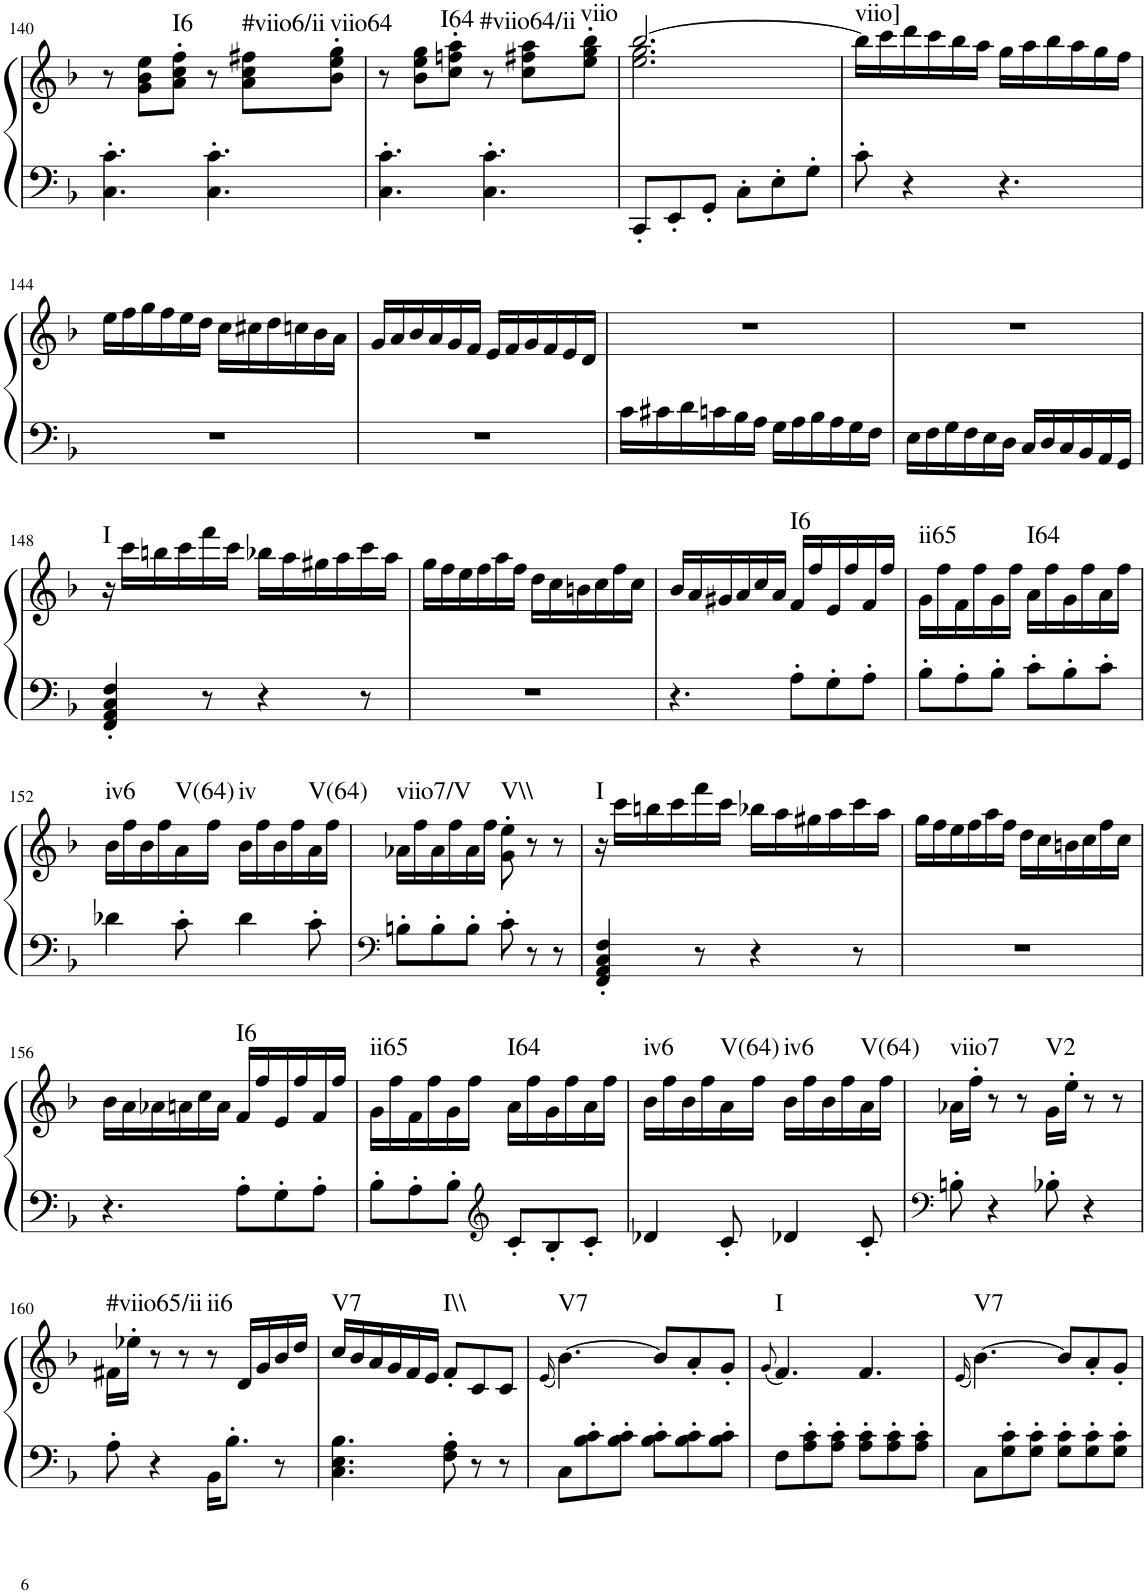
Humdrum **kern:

**kern	**kern	**harte
*part1	*part1	*part1
*staff2	*staff1	*
*I"Piano, Piano right	*	*
*I'Pno.	*	*
!!LO:PB:g=z
*clefF4	*clefG2	*
*k[b-]	*k[b-]	*
*M6/8	*M6/8	*
=140	=140	=140
4.C\' 4.c\'	8r	.
.	8g\ 8b-\ 8ee\L	.
!	!	!LO:H:kt=I6
.	8a\' 8cc\' 8ff\'J	N
4.C\' 4.c\'	8r	.
!	!	!LO:H:kt=#viio6/ii
.	8a\ 8cc\ 8ff#X\L	N
!	!	!LO:H:kt=viio64
.	8b-\' 8ee\' 8gg\'J	N
=141	=141	=141
4.C\' 4.c\'	8r	.
.	8b-\ 8ee\ 8gg\L	.
!	!	!LO:H:kt=I64
.	8cc\' 8ffn\' 8aa\'J	N
4.C\' 4.c\'	8r	.
!	!	!LO:H:kt=#viio64/ii
.	8cc\ 8ff#X\ 8aa\L	N
!	!	!LO:H:kt=viio
.	8ee\' 8gg\' 8bb-\'J	N
=142	=142	=142
*	*^	*
8CC'/L	[2.bb-/	2.ee\ 2.gg\	.
8EE'/	.	.	.
8GG'/J	.	.	.
8C'\L	.	.	.
8E'\	.	.	.
8G'\J	.	.	.
*	*v	*v	*
=143	=143	=143
!	!	!LO:H:kt=viio]
8c'\	16bb-\LL]	N
.	16ccc\	.
4r	16ddd\	.
.	16ccc\	.
.	16bb-\	.
.	16aa\JJ	.
4.r	16gg\LL	.
.	16aa\	.
.	16bb-\	.
.	16aa\	.
.	16gg\	.
.	16ff\JJ	.
!!LO:LB:g=z
=144	=144	=144
2.r	16ee\LL	.
.	16ff\	.
.	16gg\	.
.	16ff\	.
.	16ee\	.
.	16dd\JJ	.
.	16cc\LL	.
.	16cc#X\	.
.	16dd\	.
.	16ccn\	.
.	16b-\	.
.	16a\JJ	.
=145	=145	=145
2.r	16g/LL	.
.	16a/	.
.	16b-/	.
.	16a/	.
.	16g/	.
.	16f/JJ	.
.	16e/LL	.
.	16f/	.
.	16g/	.
.	16f/	.
.	16e/	.
.	16d/JJ	.
=146	=146	=146
16c\LL	2.r	.
16c#X\	.	.
16d\	.	.
16cn\	.	.
16B-\	.	.
16A\JJ	.	.
16G\LL	.	.
16A\	.	.
16B-\	.	.
16A\	.	.
16G\	.	.
16F\JJ	.	.
=147	=147	=147
16E\LL	2.r	.
16F\	.	.
16G\	.	.
16F\	.	.
16E\	.	.
16D\JJ	.	.
16C/LL	.	.
16D/	.	.
16C/	.	.
16BB-/	.	.
16AA/	.	.
16GG/JJ	.	.
!!LO:LB:g=z
=148	=148	=148
!	!	!LO:H:kt=I
4FF/' 4AA/' 4C/' 4F/'	16r	N
.	16ccc\LL	.
.	16bbn\	.
.	16ccc\	.
8r	16fff\	.
.	16ccc\JJ	.
4r	16bb-X\LL	.
.	16aa\	.
.	16gg#X\	.
.	16aa\	.
8r	16ccc\	.
.	16aa\JJ	.
=149	=149	=149
2.r	16gg\LL	.
.	16ff\	.
.	16ee\	.
.	16ff\	.
.	16aa\	.
.	16ff\JJ	.
.	16dd\LL	.
.	16cc\	.
.	16bn\	.
.	16cc\	.
.	16ff\	.
.	16cc\JJ	.
=150	=150	=150
4.r	16b-/LL	.
.	16a/	.
.	16g#X/	.
.	16a/	.
.	16cc/	.
.	16a/JJ	.
!	!	!LO:H:kt=I6
8A'\L	16f/LL	N
.	16ff/	.
8G'\	16e/	.
.	16ff/	.
8A'\J	16f/	.
.	16ff/JJ	.
=151	=151	=151
!	!	!LO:H:kt=ii65
8B-'\L	16g\LL	N
.	16ff\	.
8A'\	16f\	.
.	16ff\	.
8B-'\J	16g\	.
.	16ff\JJ	.
!	!	!LO:H:kt=I64
8c'\L	16a\LL	N
.	16ff\	.
8B-'\	16g\	.
.	16ff\	.
8c'\J	16a\	.
.	16ff\JJ	.
!!LO:LB:g=z
=152	=152	=152
!	!	!LO:H:kt=iv6
4d-X\	16b-\LL	N
.	16ff\	.
.	16b-\	.
.	16ff\	.
!	!	!LO:H:kt=V(64)
8c'\	16a\	N
.	16ff\JJ	.
!	!	!LO:H:kt=iv
4d-\	16b-\LL	N
.	16ff\	.
.	16b-\	.
.	16ff\	.
!	!	!LO:H:kt=V(64)
8c'\	16a\	N
.	16ff\JJ	.
=153	=153	=153
*clefF4	*	*
!	!	!LO:H:kt=viio7/V
8Bn'\L	16a-X\LL	N
.	16ff\	.
8B'\	16a-\	.
.	16ff\	.
8B'\J	16a-\	.
.	16ff\JJ	.
!	!	!LO:H:kt=V\\
8c'\	8g\' 8ee\'	N
8r	8r	.
8r	8r	.
=154	=154	=154
!	!	!LO:H:kt=I
4FF/' 4AA/' 4C/' 4F/'	16r	N
.	16ccc\LL	.
.	16bbn\	.
.	16ccc\	.
8r	16fff\	.
.	16ccc\JJ	.
4r	16bb-X\LL	.
.	16aa\	.
.	16gg#X\	.
.	16aa\	.
8r	16ccc\	.
.	16aa\JJ	.
=155	=155	=155
2.r	16gg\LL	.
.	16ff\	.
.	16ee\	.
.	16ff\	.
.	16aa\	.
.	16ff\JJ	.
.	16dd\LL	.
.	16cc\	.
.	16bn\	.
.	16cc\	.
.	16ff\	.
.	16cc\JJ	.
!!LO:LB:g=z
=156	=156	=156
4.r	16b-\LL	.
.	16a\	.
.	16a-X\	.
.	16an\	.
.	16cc\	.
.	16a\JJ	.
!	!	!LO:H:kt=I6
8A'\L	16f/LL	N
.	16ff/	.
8G'\	16e/	.
.	16ff/	.
8A'\J	16f/	.
.	16ff/JJ	.
=157	=157	=157
!	!	!LO:H:kt=ii65
8B-'\L	16g\LL	N
.	16ff\	.
8A'\	16f\	.
.	16ff\	.
8B-'\J	16g\	.
.	16ff\JJ	.
*clefG2	*	*
!	!	!LO:H:kt=I64
8c'/L	16a\LL	N
.	16ff\	.
8B-'/	16g\	.
.	16ff\	.
8c'/J	16a\	.
.	16ff\JJ	.
=158	=158	=158
!	!	!LO:H:kt=iv6
4d-X/	16b-\LL	N
.	16ff\	.
.	16b-\	.
.	16ff\	.
!	!	!LO:H:kt=V(64)
8c'/	16a\	N
.	16ff\JJ	.
!	!	!LO:H:kt=iv6
4d-X/	16b-\LL	N
.	16ff\	.
.	16b-\	.
.	16ff\	.
!	!	!LO:H:kt=V(64)
8c'/	16a\	N
.	16ff\JJ	.
=159	=159	=159
*clefF4	*	*
!	!	!LO:H:kt=viio7
8Bn'\	16a-X\LL	N
.	16ff'\JJ	.
4r	8r	.
.	8r	.
!	!	!LO:H:kt=V2
8B-X'\	16g\LL	N
.	16ee'\JJ	.
4r	8r	.
.	8r	.
!!LO:LB:g=z
=160	=160	=160
!	!	!LO:H:kt=#viio65/ii
8A'\	16f#X\LL	N
.	16ee-X'\JJ	.
4r	8r	.
.	8r	.
!	!	!LO:H:kt=ii6
16BB-\KL	8r	N
8.B-'\J	.	.
.	16d/LL	.
.	16g/	.
8r	16b-/	.
.	16dd/JJ	.
=161	=161	=161
!	!	!LO:H:kt=V7
4.C\ 4.E\ 4.B-\	16cc/LL	N
.	16b-/	.
.	16a/	.
.	16g/	.
.	16f/	.
.	16e/JJ	.
!	!	!LO:H:kt=I\\
8F\' 8A\'	8f'/L	N
8r	8c/	.
8r	8c/J	.
=162	=162	=162
.	(16qe/	.
!	!	!LO:H:kt=V7
8C\L	[4.b-\)	N
8B-\' 8c\'	.	.
8B-\' 8c\'J	.	.
8B-\' 8c\'L	8b-/L]	.
8B-\' 8c\'	8a'/	.
8B-\' 8c\'J	8g'/J	.
=163	=163	=163
.	(8qg/	.
!	!	!LO:H:kt=I
8F\L	4.f/)	N
8A\' 8c\'	.	.
8A\' 8c\'J	.	.
8A\' 8c\'L	4.f/	.
8A\' 8c\'	.	.
8A\' 8c\'J	.	.
=164	=164	=164
.	(16qe/	.
!	!	!LO:H:kt=V7
8C\L	[4.b-\)	N
8G\' 8c\'	.	.
8G\' 8c\'J	.	.
8G\' 8c\'L	8b-/L]	.
8G\' 8c\'	8a'/	.
8G\' 8c\'J	8g'/J	.
=	=	=
*-	*-	*-
